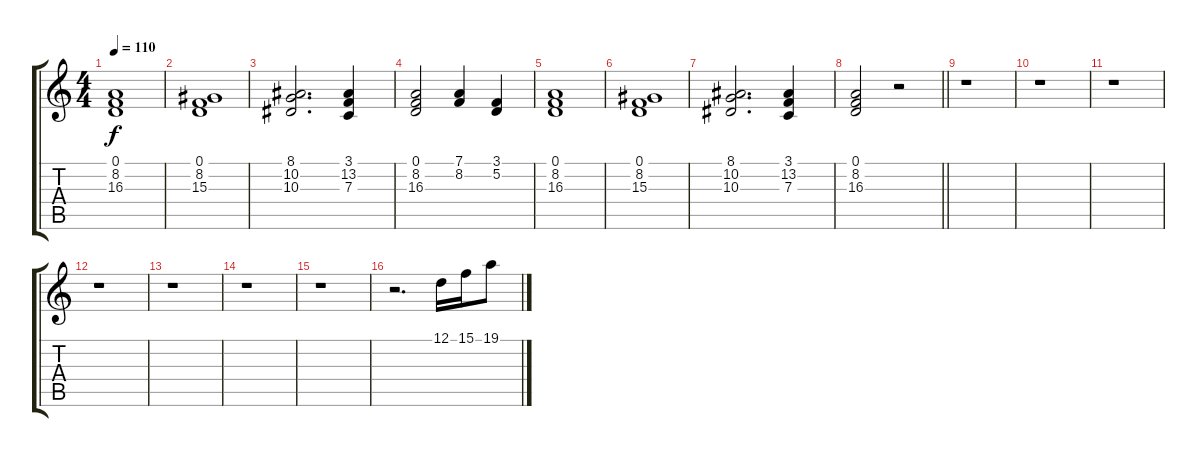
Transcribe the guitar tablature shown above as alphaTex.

\track "" {instrument choiraahs}
\staff {score tabs}
\tuning (D4 A3 F3 C3 G2 D2) {hide}
\ts (4 4)
\tempo 110
\clef g2
\ks c
(0.1 8.2 16.3).1{dy f} |
(0.1 8.2 15.3).1 |
(8.1 10.2 10.3).2{d} (3.1 13.2 7.3).4 |
(0.1 8.2 16.3).2 (7.1 8.2).4 (3.1 5.2).4 |
(0.1 8.2 16.3).1 |
(0.1 8.2 15.3).1 |
(8.1 10.2 10.3).2{d} (3.1 13.2 7.3).4 |
\barLineRight lightlight
(0.1 8.2 16.3).2 r.2 |
r.1 |
r.1 |
r.1 |
r.1 |
r.1 |
r.1 |
r.1 |
r.2{d} 12.1.16 15.1.16 19.1.8
